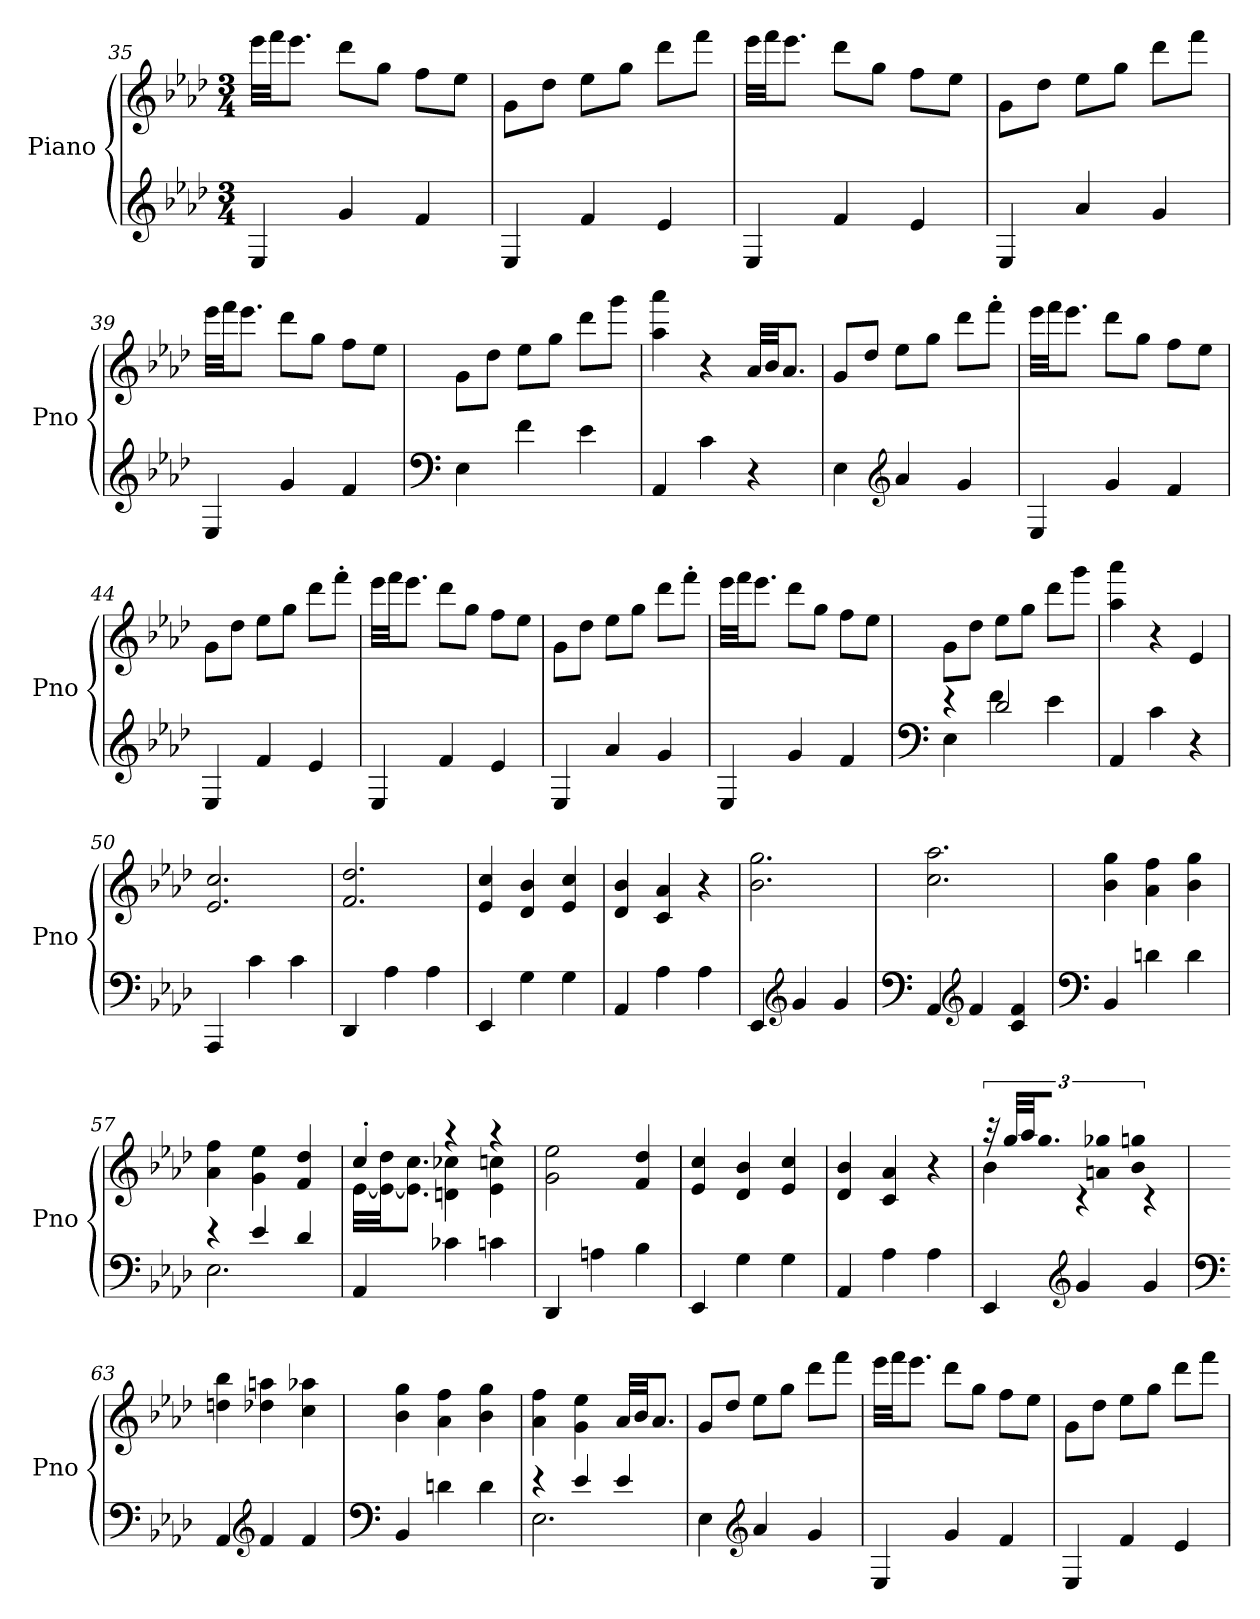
**kern	**kern
*part1	*part1
*staff2	*staff1
*I"Piano	*
*I'Pno	*
*clefG2	*clefG2
*k[b-e-a-d-]	*k[b-e-a-d-]
*M3/4	*M3/4
=35	=35
4E-/	32eee-\LLL
.	32fff\JJ
.	8.eee-\J
4g/	8ddd-\L
.	8gg\J
4f/	8ff\L
.	8ee-\J
=36	=36
4E-/	8g\L
.	8dd-\J
4f/	8ee-\L
.	8gg\J
4e-/	8ddd-\L
.	8fff\J
=37	=37
4E-/	32eee-\LLL
.	32fff\JJ
.	8.eee-\J
4f/	8ddd-\L
.	8gg\J
4e-/	8ff\L
.	8ee-\J
=38	=38
4E-/	8g\L
.	8dd-\J
4a-/	8ee-\L
.	8gg\J
4g/	8ddd-\L
.	8fff\J
=39	=39
4E-/	32eee-\LLL
.	32fff\JJ
.	8.eee-\J
4g/	8ddd-\L
.	8gg\J
4f/	8ff\L
.	8ee-\J
=40	=40
*clefF4	*
4E-\	8g\L
.	8dd-\J
4f\	8ee-\L
.	8gg\J
4e-\	8ddd-\L
.	8ggg\J
=41	=41
4AA-/	4aa-\ 4aaa-\
4c\	4r
4r	32a-/LLL
.	32b-/JJ
.	8.a-/J
=42	=42
4E-\	8g/L
.	8dd-/J
*clefG2	*
4a-/	8ee-\L
.	8gg\J
4g/	8ddd-\L
.	8fff'\J
=43	=43
4E-/	32eee-\LLL
.	32fff\JJ
.	8.eee-\J
4g/	8ddd-\L
.	8gg\J
4f/	8ff\L
.	8ee-\J
=44	=44
4E-/	8g\L
.	8dd-\J
4f/	8ee-\L
.	8gg\J
4e-/	8ddd-\L
.	8fff'\J
=45	=45
4E-/	32eee-\LLL
.	32fff\JJ
.	8.eee-\J
4f/	8ddd-\L
.	8gg\J
4e-/	8ff\L
.	8ee-\J
=46	=46
4E-/	8g\L
.	8dd-\J
4a-/	8ee-\L
.	8gg\J
4g/	8ddd-\L
.	8fff'\J
=47	=47
4E-/	32eee-\LLL
.	32fff\JJ
.	8.eee-\J
4g/	8ddd-\L
.	8gg\J
4f/	8ff\L
.	8ee-\J
=48	=48
*clefF4	*
*^	*
4r	4E-\	8g\L
.	.	8dd-\J
2d-/	4f\	8ee-\L
.	.	8gg\J
.	4e-\	8ddd-\L
.	.	8ggg\J
*v	*v	*
=49	=49
4AA-/	4aa-\ 4aaa-\
4c\	4r
4r	4e-/
=50	=50
4AAA-/	2.e-/ 2.cc/
4c\	.
4c\	.
=51	=51
4DD-/	2.f/ 2.dd-/
4A-\	.
4A-\	.
=52	=52
4EE-/	4e-/ 4cc/
4G\	4d-/ 4b-/
4G\	4e-/ 4cc/
=53	=53
4AA-/	4d-/ 4b-/
4A-\	4c/ 4a-/
4A-\	4r
=54	=54
4EE-/	2.b-\ 2.gg\
*clefG2	*
4g/	.
4g/	.
=55	=55
*clefF4	*
4AA-/	2.cc\ 2.aa-\
*clefG2	*
4f/	.
4c/ 4f/	.
=56	=56
*clefF4	*
4BB-/	4b-\ 4gg\
4dn\	4a-\ 4ff\
4d\	4b-\ 4gg\
=57	=57
*^	*
4r	2.E-\	4a-\ 4ff\
4e-/	.	4g\ 4ee-\
4d-/	.	4f/ 4dd-/
*v	*v	*
=58	=58
*	*^
4AA-/	4cc'/	[32e-\LLL
.	.	32e-_\ 32dd-\JJ
.	.	8.e-]\ 8.cc\J
4c-X\	4r	4dn\ 4cc-X\
4cn\	4r	4e-\ 4ccn\
*	*v	*v
=59	=59
4DD-/	2g\ 2ee-\
4An\	.
4B-\	4f/ 4dd-/
=60	=60
4EE-/	4e-/ 4cc/
4G\	4d-/ 4b-/
4G\	4e-/ 4cc/
=61	=61
4AA-/	4d-/ 4b-/
4A-\	4c/ 4a-/
4A-\	4r
=62	=62
*	*^
4EE-/	48r	4b-\
.	48gg/LLL	.
.	48aa-/JJ	.
.	8.gg/J	.
*clefG2	*	*
4g/	4an/ 4gg-X/	4r
4g/	4b-/ 4ggn/	4r
*	*v	*v
=63	=63
*clefF4	*
4AA-/	4ddn\ 4bb-\
*clefG2	*
4f/	4dd-X\ 4aan\
4f/	4cc\ 4aa-X\
=64	=64
*clefF4	*
4BB-/	4b-\ 4gg\
4dn\	4a-\ 4ff\
4d\	4b-\ 4gg\
=65	=65
*^	*
4r	2.E-\	4a-\ 4ff\
4e-/	.	4g\ 4ee-\
4e-/	.	32a-/LLL
.	.	32b-/JJ
.	.	8.a-/J
*v	*v	*
=66	=66
4E-\	8g/L
.	8dd-/J
*clefG2	*
4a-/	8ee-\L
.	8gg\J
4g/	8ddd-\L
.	8fff\J
=67	=67
4E-/	32eee-\LLL
.	32fff\JJ
.	8.eee-\J
4g/	8ddd-\L
.	8gg\J
4f/	8ff\L
.	8ee-\J
=68	=68
4E-/	8g\L
.	8dd-\J
4f/	8ee-\L
.	8gg\J
4e-/	8ddd-\L
.	8fff\J
=	=
*-	*-
